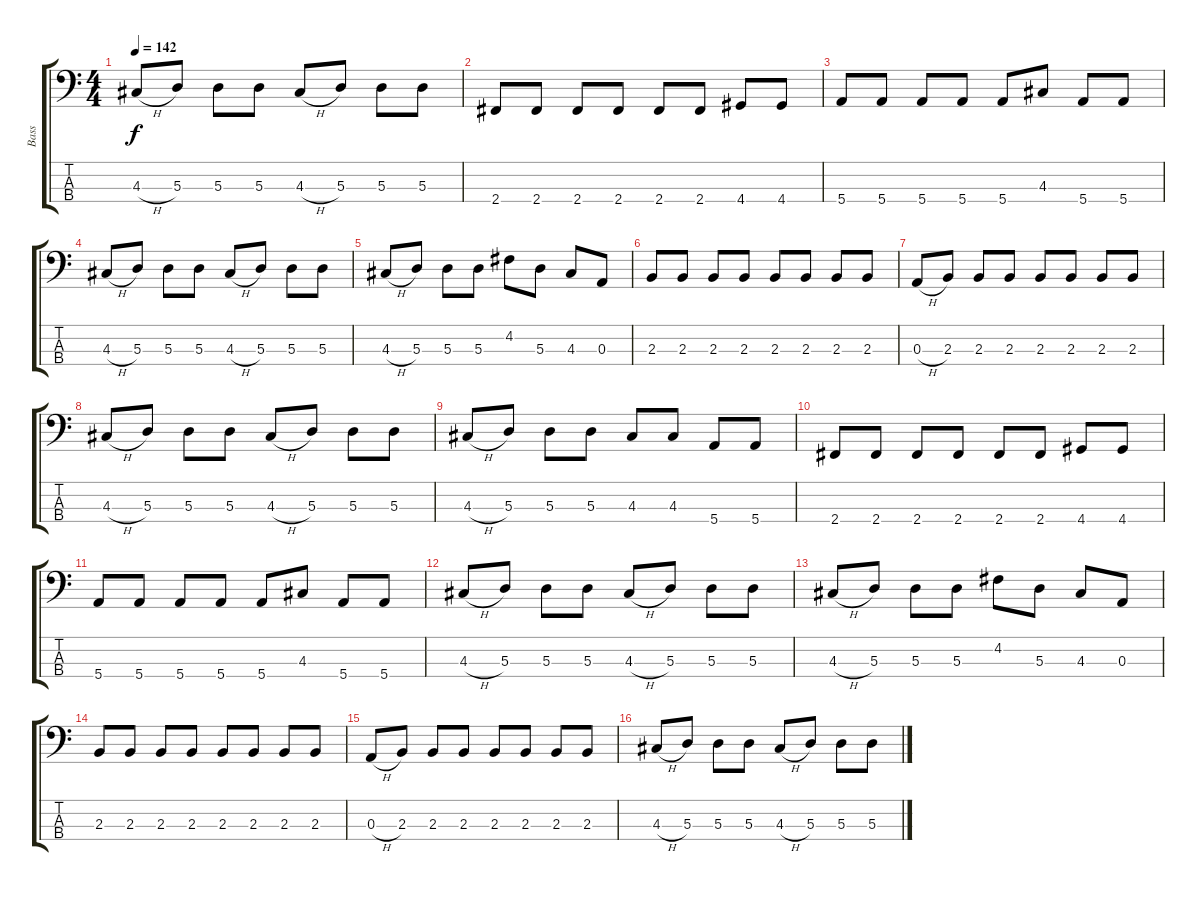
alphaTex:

\track ("Bass" "Bass") {instrument electricbassfinger}
\staff {score tabs}
\tuning (G2 D2 A1 E1) {hide}
\ts (4 4)
\tempo 142
\clef f4
\ks c
4.3{h}.8{dy f} 5.3.8 5.3.8 5.3.8 4.3{h}.8 5.3.8 5.3.8 5.3.8 |
2.4.8 2.4.8 2.4.8 2.4.8 2.4.8 2.4.8 4.4.8 4.4.8 |
5.4.8 5.4.8 5.4.8 5.4.8 5.4.8 4.3.8 5.4.8 5.4.8 |
4.3{h}.8 5.3.8 5.3.8 5.3.8 4.3{h}.8 5.3.8 5.3.8 5.3.8 |
4.3{h}.8 5.3.8 5.3.8 5.3.8 4.2.8 5.3.8 4.3.8 0.3.8 |
2.3.8 2.3.8 2.3.8 2.3.8 2.3.8 2.3.8 2.3.8 2.3.8 |
0.3{h}.8 2.3.8 2.3.8 2.3.8 2.3.8 2.3.8 2.3.8 2.3.8 |
4.3{h}.8 5.3.8 5.3.8 5.3.8 4.3{h}.8 5.3.8 5.3.8 5.3.8 |
4.3{h}.8 5.3.8 5.3.8 5.3.8 4.3.8 4.3.8 5.4.8 5.4.8 |
2.4.8 2.4.8 2.4.8 2.4.8 2.4.8 2.4.8 4.4.8 4.4.8 |
5.4.8 5.4.8 5.4.8 5.4.8 5.4.8 4.3.8 5.4.8 5.4.8 |
4.3{h}.8 5.3.8 5.3.8 5.3.8 4.3{h}.8 5.3.8 5.3.8 5.3.8 |
4.3{h}.8 5.3.8 5.3.8 5.3.8 4.2.8 5.3.8 4.3.8 0.3.8 |
2.3.8 2.3.8 2.3.8 2.3.8 2.3.8 2.3.8 2.3.8 2.3.8 |
0.3{h}.8 2.3.8 2.3.8 2.3.8 2.3.8 2.3.8 2.3.8 2.3.8 |
4.3{h}.8 5.3.8 5.3.8 5.3.8 4.3{h}.8 5.3.8 5.3.8 5.3.8
